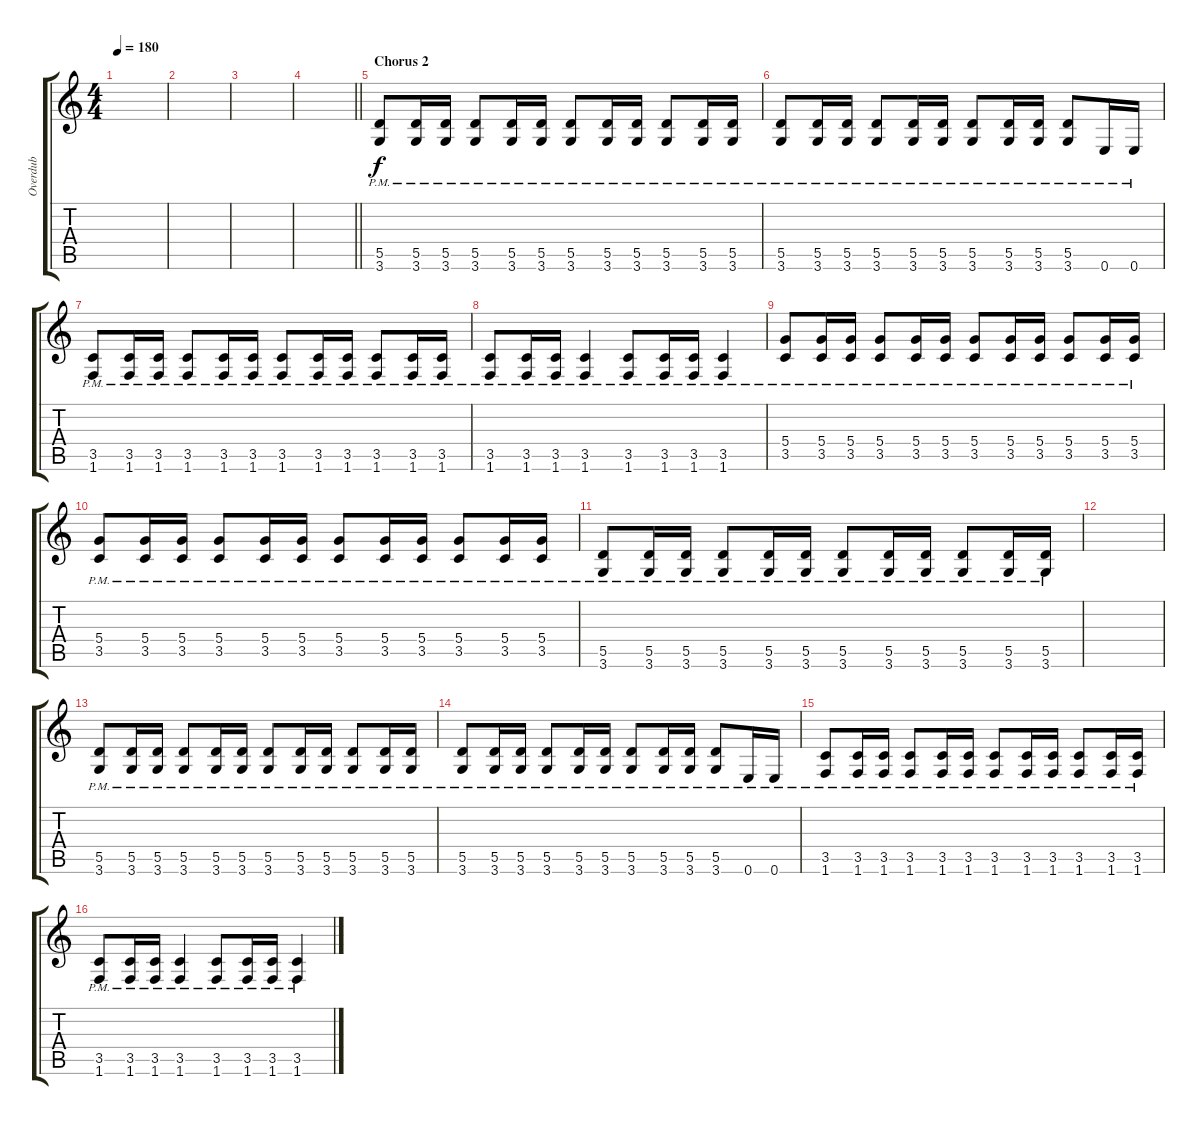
\track ("Overdub" "Overdub") {instrument overdrivenguitar}
\staff {score tabs}
\tuning (E4 B3 G3 D3 A2 E2) {hide}
\ts (4 4)
\tempo 180
\clef g2
\ks c
|
|
|
\barLineRight lightlight
|
\section ("" "Chorus 2")
(5.5{pm} 3.6{pm}).8 (5.5{pm} 3.6{pm}).16 (5.5{pm} 3.6{pm}).16 (5.5{pm} 3.6{pm}).8 (5.5{pm} 3.6{pm}).16 (5.5{pm} 3.6{pm}).16 (5.5{pm} 3.6{pm}).8 (5.5{pm} 3.6{pm}).16 (5.5{pm} 3.6{pm}).16 (5.5{pm} 3.6{pm}).8 (5.5{pm} 3.6{pm}).16 (5.5{pm} 3.6{pm}).16 |
(5.5{pm} 3.6{pm}).8 (5.5{pm} 3.6{pm}).16 (5.5{pm} 3.6{pm}).16 (5.5{pm} 3.6{pm}).8 (5.5{pm} 3.6{pm}).16 (5.5{pm} 3.6{pm}).16 (5.5{pm} 3.6{pm}).8 (5.5{pm} 3.6{pm}).16 (5.5{pm} 3.6{pm}).16 (5.5{pm} 3.6{pm}).8 0.6{pm}.16 0.6{pm}.16 |
(3.5{pm} 1.6{pm}).8 (3.5{pm} 1.6{pm}).16 (3.5{pm} 1.6{pm}).16 (3.5{pm} 1.6{pm}).8 (3.5{pm} 1.6{pm}).16 (3.5{pm} 1.6{pm}).16 (3.5{pm} 1.6{pm}).8 (3.5{pm} 1.6{pm}).16 (3.5{pm} 1.6{pm}).16 (3.5{pm} 1.6{pm}).8 (3.5{pm} 1.6{pm}).16 (3.5{pm} 1.6{pm}).16 |
(3.5{pm} 1.6{pm}).8 (3.5{pm} 1.6{pm}).16 (3.5{pm} 1.6{pm}).16 (3.5{pm} 1.6{pm}).4 (3.5{pm} 1.6{pm}).8 (3.5{pm} 1.6{pm}).16 (3.5{pm} 1.6{pm}).16 (3.5{pm} 1.6{pm}).4 |
(5.4{pm} 3.5{pm}).8 (5.4{pm} 3.5{pm}).16 (5.4{pm} 3.5{pm}).16 (5.4{pm} 3.5{pm}).8 (5.4{pm} 3.5{pm}).16 (5.4{pm} 3.5{pm}).16 (5.4{pm} 3.5{pm}).8 (5.4{pm} 3.5{pm}).16 (5.4{pm} 3.5{pm}).16 (5.4{pm} 3.5{pm}).8 (5.4{pm} 3.5{pm}).16 (5.4{pm} 3.5{pm}).16 |
(5.4{pm} 3.5{pm}).8 (5.4{pm} 3.5{pm}).16 (5.4{pm} 3.5{pm}).16 (5.4{pm} 3.5{pm}).8 (5.4{pm} 3.5{pm}).16 (5.4{pm} 3.5{pm}).16 (5.4{pm} 3.5{pm}).8 (5.4{pm} 3.5{pm}).16 (5.4{pm} 3.5{pm}).16 (5.4{pm} 3.5{pm}).8 (5.4{pm} 3.5{pm}).16 (5.4{pm} 3.5{pm}).16 |
(5.5{pm} 3.6{pm}).8 (5.5{pm} 3.6{pm}).16 (5.5{pm} 3.6{pm}).16 (5.5{pm} 3.6{pm}).8 (5.5{pm} 3.6{pm}).16 (5.5{pm} 3.6{pm}).16 (5.5{pm} 3.6{pm}).8 (5.5{pm} 3.6{pm}).16 (5.5{pm} 3.6{pm}).16 (5.5{pm} 3.6{pm}).8 (5.5{pm} 3.6{pm}).16 (5.5{pm} 3.6{pm}).16 |
|
(5.5{pm} 3.6{pm}).8 (5.5{pm} 3.6{pm}).16 (5.5{pm} 3.6{pm}).16 (5.5{pm} 3.6{pm}).8 (5.5{pm} 3.6{pm}).16 (5.5{pm} 3.6{pm}).16 (5.5{pm} 3.6{pm}).8 (5.5{pm} 3.6{pm}).16 (5.5{pm} 3.6{pm}).16 (5.5{pm} 3.6{pm}).8 (5.5{pm} 3.6{pm}).16 (5.5{pm} 3.6{pm}).16 |
(5.5{pm} 3.6{pm}).8 (5.5{pm} 3.6{pm}).16 (5.5{pm} 3.6{pm}).16 (5.5{pm} 3.6{pm}).8 (5.5{pm} 3.6{pm}).16 (5.5{pm} 3.6{pm}).16 (5.5{pm} 3.6{pm}).8 (5.5{pm} 3.6{pm}).16 (5.5{pm} 3.6{pm}).16 (5.5{pm} 3.6{pm}).8 0.6{pm}.16 0.6{pm}.16 |
(3.5{pm} 1.6{pm}).8 (3.5{pm} 1.6{pm}).16 (3.5{pm} 1.6{pm}).16 (3.5{pm} 1.6{pm}).8 (3.5{pm} 1.6{pm}).16 (3.5{pm} 1.6{pm}).16 (3.5{pm} 1.6{pm}).8 (3.5{pm} 1.6{pm}).16 (3.5{pm} 1.6{pm}).16 (3.5{pm} 1.6{pm}).8 (3.5{pm} 1.6{pm}).16 (3.5{pm} 1.6{pm}).16 |
(3.5{pm} 1.6{pm}).8 (3.5{pm} 1.6{pm}).16 (3.5{pm} 1.6{pm}).16 (3.5{pm} 1.6{pm}).4 (3.5{pm} 1.6{pm}).8 (3.5{pm} 1.6{pm}).16 (3.5{pm} 1.6{pm}).16 (3.5{pm} 1.6{pm}).4
